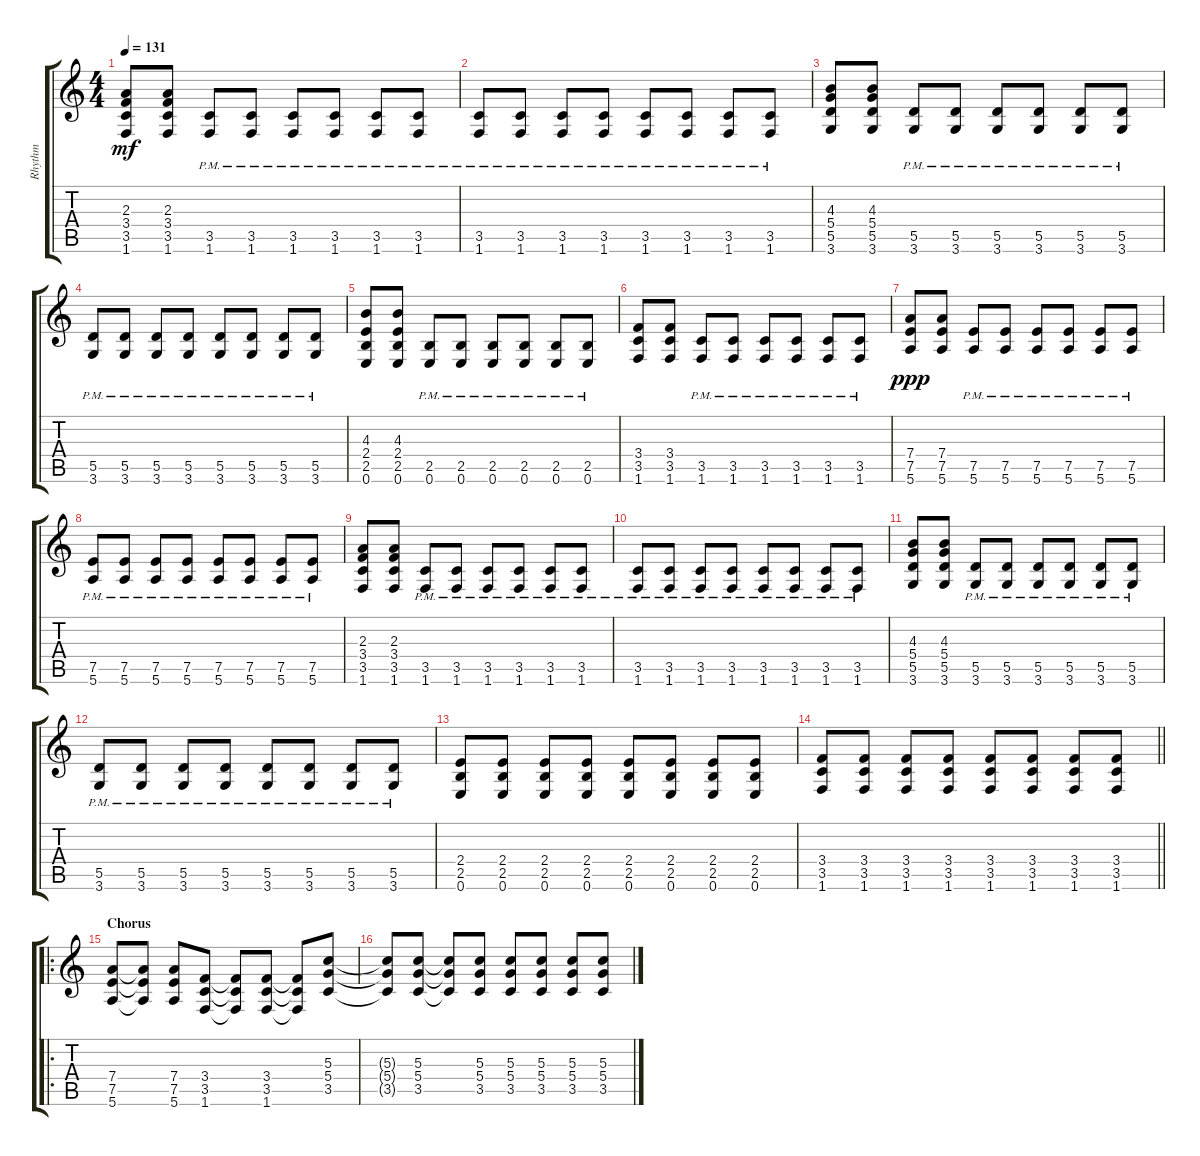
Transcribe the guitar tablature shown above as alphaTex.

\track ("Rhythm" "Rhythm") {instrument overdrivenguitar}
\staff {score tabs}
\tuning (E4 B3 G3 D3 A2 E2) {hide}
\ts (4 4)
\tempo 131
\clef g2
\ks c
(2.3 3.4 3.5 1.6).8{dy mf} (2.3 3.4 3.5 1.6).8 (3.5{pm} 1.6{pm}).8 (3.5{pm} 1.6{pm}).8 (3.5{pm} 1.6{pm}).8 (3.5{pm} 1.6{pm}).8 (3.5{pm} 1.6{pm}).8 (3.5{pm} 1.6{pm}).8 |
(3.5{pm} 1.6{pm}).8 (3.5{pm} 1.6{pm}).8 (3.5{pm} 1.6{pm}).8 (3.5{pm} 1.6{pm}).8 (3.5{pm} 1.6{pm}).8 (3.5{pm} 1.6{pm}).8 (3.5{pm} 1.6{pm}).8 (3.5{pm} 1.6{pm}).8 |
(4.3 5.4 5.5 3.6).8 (4.3 5.4 5.5 3.6).8 (5.5{pm} 3.6{pm}).8 (5.5{pm} 3.6{pm}).8 (5.5{pm} 3.6{pm}).8 (5.5{pm} 3.6{pm}).8 (5.5{pm} 3.6{pm}).8 (5.5{pm} 3.6{pm}).8 |
(5.5{pm} 3.6{pm}).8 (5.5{pm} 3.6{pm}).8 (5.5{pm} 3.6{pm}).8 (5.5{pm} 3.6{pm}).8 (5.5{pm} 3.6{pm}).8 (5.5{pm} 3.6{pm}).8 (5.5{pm} 3.6{pm}).8 (5.5{pm} 3.6{pm}).8 |
(4.3 2.4 2.5 0.6).8 (4.3 2.4 2.5 0.6).8 (2.5{pm} 0.6{pm}).8 (2.5{pm} 0.6{pm}).8 (2.5{pm} 0.6{pm}).8 (2.5{pm} 0.6{pm}).8 (2.5{pm} 0.6{pm}).8 (2.5{pm} 0.6{pm}).8 |
(3.4 3.5 1.6).8 (3.4 3.5 1.6).8 (3.5{pm} 1.6{pm}).8 (3.5{pm} 1.6{pm}).8 (3.5{pm} 1.6{pm}).8 (3.5{pm} 1.6{pm}).8 (3.5{pm} 1.6{pm}).8 (3.5{pm} 1.6{pm}).8 |
(7.4 7.5 5.6).8{dy ppp} (7.4 7.5 5.6).8 (7.5{pm} 5.6{pm}).8 (7.5{pm} 5.6{pm}).8 (7.5{pm} 5.6{pm}).8 (7.5{pm} 5.6{pm}).8 (7.5{pm} 5.6{pm}).8 (7.5{pm} 5.6{pm}).8 |
(7.5{pm} 5.6{pm}).8 (7.5{pm} 5.6{pm}).8 (7.5{pm} 5.6{pm}).8 (7.5{pm} 5.6{pm}).8 (7.5{pm} 5.6{pm}).8 (7.5{pm} 5.6{pm}).8 (7.5{pm} 5.6{pm}).8 (7.5{pm} 5.6{pm}).8 |
(2.3 3.4 3.5 1.6).8 (2.3 3.4 3.5 1.6).8 (3.5{pm} 1.6{pm}).8 (3.5{pm} 1.6{pm}).8 (3.5{pm} 1.6{pm}).8 (3.5{pm} 1.6{pm}).8 (3.5{pm} 1.6{pm}).8 (3.5{pm} 1.6{pm}).8 |
(3.5{pm} 1.6{pm}).8 (3.5{pm} 1.6{pm}).8 (3.5{pm} 1.6{pm}).8 (3.5{pm} 1.6{pm}).8 (3.5{pm} 1.6{pm}).8 (3.5{pm} 1.6{pm}).8 (3.5{pm} 1.6{pm}).8 (3.5{pm} 1.6{pm}).8 |
(4.3 5.4 5.5 3.6).8 (4.3 5.4 5.5 3.6).8 (5.5{pm} 3.6{pm}).8 (5.5{pm} 3.6{pm}).8 (5.5{pm} 3.6{pm}).8 (5.5{pm} 3.6{pm}).8 (5.5{pm} 3.6{pm}).8 (5.5{pm} 3.6{pm}).8 |
(5.5{pm} 3.6{pm}).8 (5.5{pm} 3.6{pm}).8 (5.5{pm} 3.6{pm}).8 (5.5{pm} 3.6{pm}).8 (5.5{pm} 3.6{pm}).8 (5.5{pm} 3.6{pm}).8 (5.5{pm} 3.6{pm}).8 (5.5{pm} 3.6{pm}).8 |
(2.4 2.5 0.6).8 (2.4 2.5 0.6).8 (2.4 2.5 0.6).8 (2.4 2.5 0.6).8 (2.4 2.5 0.6).8 (2.4 2.5 0.6).8 (2.4 2.5 0.6).8 (2.4 2.5 0.6).8 |
\barLineRight lightlight
(3.4 3.5 1.6).8 (3.4 3.5 1.6).8 (3.4 3.5 1.6).8 (3.4 3.5 1.6).8 (3.4 3.5 1.6).8 (3.4 3.5 1.6).8 (3.4 3.5 1.6).8 (3.4 3.5 1.6).8 |
\ro
\section ("" "Chorus")
(7.4 7.5 5.6).8 (7.4{t} 7.5{t} 5.6{t}).8 (7.4 7.5 5.6).8 (3.4 3.5 1.6).8 (3.4{t} 3.5{t} 1.6{t}).8 (3.4 3.5 1.6).8 (3.4{t} 3.5{t} 1.6{t}).8 (5.3 5.4 3.5).8 |
(5.3{t} 5.4{t} 3.5{t}).8 (5.3 5.4 3.5).8 (5.3{t} 5.4{t} 3.5{t}).8 (5.3 5.4 3.5).8 (5.3 5.4 3.5).8 (5.3 5.4 3.5).8 (5.3 5.4 3.5).8 (5.3 5.4 3.5).8
